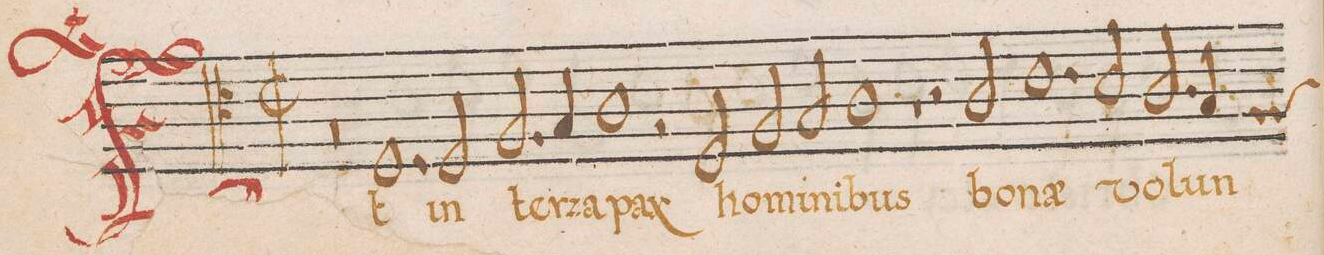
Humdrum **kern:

**kern	**text
*I"CANTVS	*
*clefC4	*
*k[]	*
*met(c|)	*
*M2/1	*
0r	.
=2	=2
1.D	Et
2D/	in
=3	=3
2.F/	ter-
4G/	-ra
1A	pax
=4	=4
2r	.
2D/	ho-
2F/	-mi-
2G/	-ni-
=5	=5
1A	-bus
1r	.
=6	=6
2r	.
2A\	bo-
1.c	-n(ae)
=7	=7
2B/	vo-
2.A/	-lun-
*custos:F	*
4G/	.
=8	=8
*-	*-
